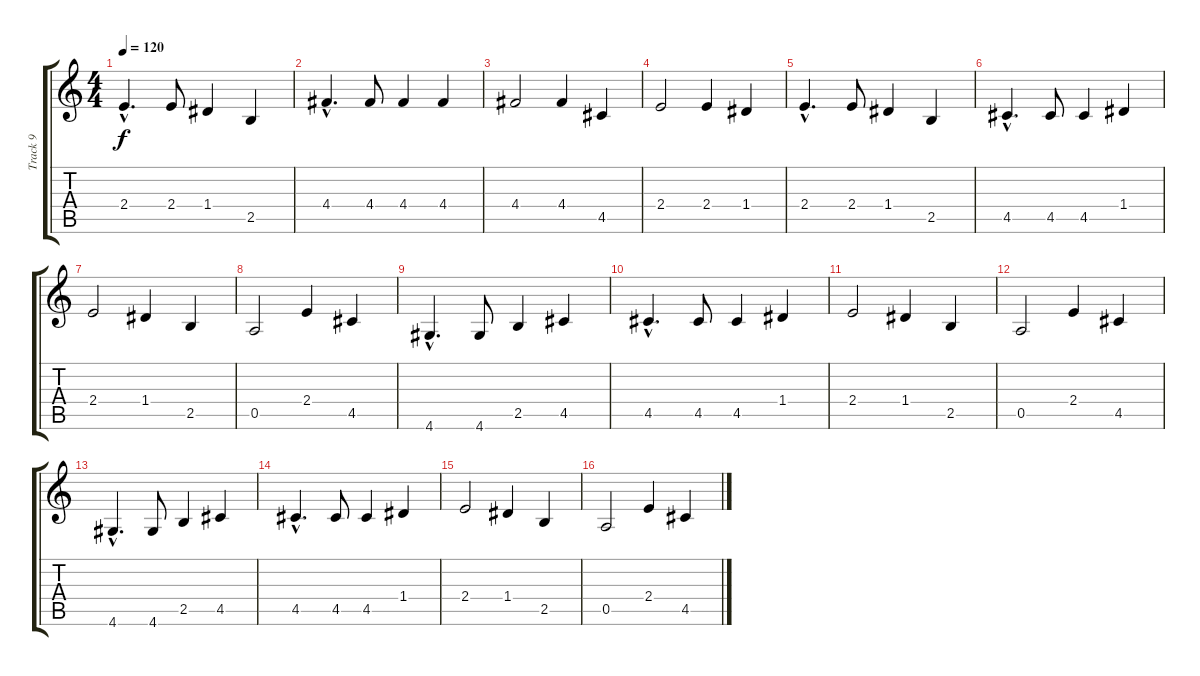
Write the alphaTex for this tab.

\track ("Track 9" "Track 9") {instrument acousticbass}
\staff {score tabs}
\tuning (E4 B3 G3 D3 A2 E2) {hide}
\ts (4 4)
\tempo 120
\clef g2
\ks c
2.4{hac}.4{d dy f} 2.4.8 1.4.4 2.5.4 |
4.4{hac}.4{d} 4.4.8 4.4.4 4.4.4 |
4.4.2 4.4.4 4.5.4 |
2.4.2 2.4.4 1.4.4 |
2.4{hac}.4{d} 2.4.8 1.4.4 2.5.4 |
4.5{hac}.4{d} 4.5.8 4.5.4 1.4.4 |
2.4.2 1.4.4 2.5.4 |
0.5.2 2.4.4 4.5.4 |
4.6{hac}.4{d} 4.6.8 2.5.4 4.5.4 |
4.5{hac}.4{d} 4.5.8 4.5.4 1.4.4 |
2.4.2 1.4.4 2.5.4 |
0.5.2 2.4.4 4.5.4 |
4.6{hac}.4{d} 4.6.8 2.5.4 4.5.4 |
4.5{hac}.4{d} 4.5.8 4.5.4 1.4.4 |
2.4.2 1.4.4 2.5.4 |
0.5.2 2.4.4 4.5.4
